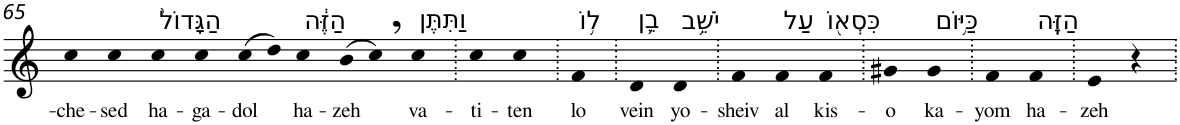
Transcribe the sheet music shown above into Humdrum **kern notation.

**kern	**text
*part1	*part1
*staff1	*staff1
*I"Piano	*
*I'Pno	*
!!LO:PB:g=z
*clefG2	*
*k[]	*
=65	=65
!	!LO:LY:b
4cc	-che-
!	!LO:LY:b
4cc	-sed
!LO:TX:a:t=הַגָּדוֹל֙	!
!	!LO:LY:b
4cc	ha-
!	!LO:LY:b
4cc	-ga-
!	!LO:LY:b
(>8cc	-dol
8dd)	.
!LO:TX:a:t=הַזֶּ֔ה	!
!	!LO:LY:b
4cc	ha-
!	!LO:LY:b
(>8b	-zeh
8cc,)	.
!LO:TX:a:t=וַתִּתֶּן	!
!	!LO:LY:b
4cc	va-
=66.	=66.
!	!LO:LY:b
4cc	-ti-
!	!LO:LY:b
4cc	-ten
=67.	=67.
!LO:TX:a:t=ל֥וֹ	!
!	!LO:LY:b
4f	lo
=68.	=68.
!LO:TX:a:t=בֵ֛ן	!
!	!LO:LY:b
4d	vein
!LO:TX:a:t=יֹשֵׁ֥ב	!
!	!LO:LY:b
4d	yo-
=69.	=69.
!	!LO:LY:b
4f	-sheiv
!LO:TX:a:t=עַל	!
!	!LO:LY:b
4f	al
!LO:TX:a:t=כִּסְא֖וֹ	!
!	!LO:LY:b
4f	kis-
=70.	=70.
!	!LO:LY:b
4g#X	-o
!LO:TX:a:t=כַּיּ֥וֹם	!
!	!LO:LY:b
4g#	ka-
=71.	=71.
!	!LO:LY:b
4f	-yom
!LO:TX:a:t=הַזֶּֽה	!
!	!LO:LY:b
4f	ha-
=72.	=72.
!	!LO:LY:b
4e	-zeh
4r	.
=.	=.
*-	*-
